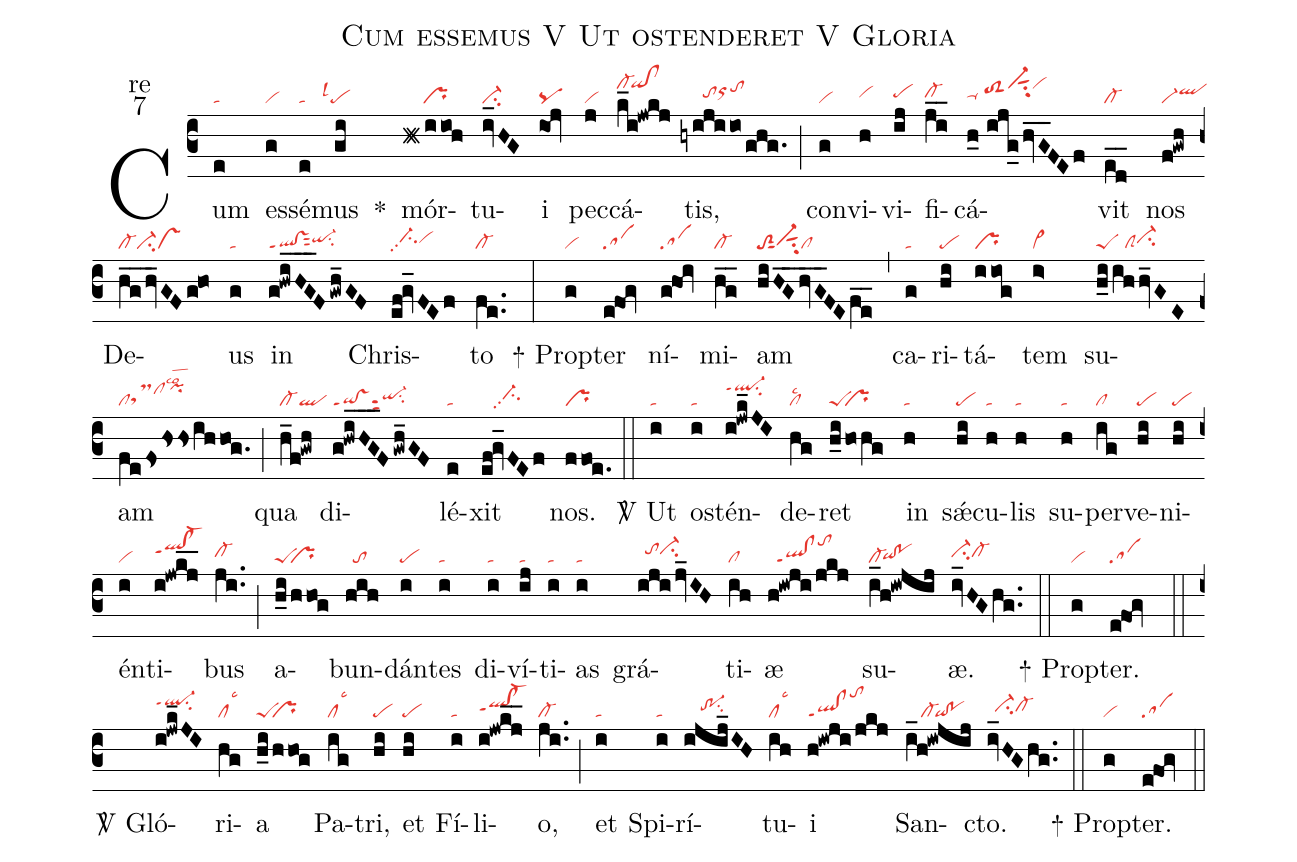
name:Cum essemus V Ut ostenderet V Gloria;
office-part:re;
mode:7;
nabc-lines:1;
%%
(c3) Cum(e|ta) es(g|vi)sé(e|ta)mus(gi|```pelsl1) <sp>*</sp>() mór(h#iioh|/////pr)tu(iv_HG|ci-)i(ioj|pq) pec(j|vi)cá(k_i!jwkj|cl-hk`qihk!clhk)tis,(hyiji/io/ghg.|//////tohhorhitohj) (;) con(g|vi)vi(h|vihh)vi(ij|pehh)fi(ji__|cl-hh)cá(h_0//ijg_/hv_G_FEf|ta-hh/toS2hivi-hksut1su2vihk)vit(ed__|cl-) nos(f!gwh|vi-qlhi) De(hg__hv_GFg@ho|cl-ci-vs)us(g|ta) in(g!hwiHG___F/gwh_GF|ql!vsppt1sut2qi-hhsu2) Chris(ef!gv_FEf|//ci-hhpp2vihh)to(fe..|cl-) (:)

<sp>+</sp> Prop(g|vi)ter(e@fog|sa) ní(g@hoi|sa)mi(hg__|cl-)am(hiHG__hvG__FEfe__|toS2sut1vi-hgsut1su2cl) (,) ca(g|ta)ri(hi|pe)tá(iiog|pr)tem(i>|vi>) su(h_iihhv_GE|peS/clSci-hh)am(fefshshsih/hog.|cltsMhgclhjpihklsco2) (;) qua(h_f!gwh|cl-ql) di(g!hwiHG___F/gwh_GF|qi!vsppt1sut2qi-hhsu2)lé(e|ta)xit(ef!gv_FEf|/////ci-hhpp2) nos.(ffoe.|pr) (::)

<sp>V/</sp> Ut(i|ta) os(i|ta)tén(i!jwk_JI|ql-hkppt1su2)de(hg|cllsc2)ret(h_i/hohg|peS``pr) in(h|ta) sǽ(hi|pe)cu(h|ta)lis(h|ta) su(h|ta)per(ig|cl)ve(hi|pe)ni(hi|pe)én(i|vi)ti(i!jwkj__|qlhi!cl-hippt1)bus(ji..|cl-hh) (;) a(h_i/hhog|peS``pr)bun(hih|//to)dán(i|pe)tes(i|ta) di(i|ta)ví(ij|ta)ti(i|ta)as(i|ta) grá(ijijv_IH|//tohici-hi)ti(ih|cl)æ(h!iwji/jkj|//ql!clppt1tohl) su(i_h!iwjij|cl-`qihg!pohg)æ.(iv_HGhg..|ci-hhcl-hh) (::)

<sp>+</sp> Prop(g|vi)ter.(e@fog|sa) (::)

<sp>V/</sp> Gló(i!jwk_JI|ql-hjppt1su2)ri(hg|cllsc3)a(h_i/hhog|peS``pr) Pa(ig|cllsc3)tri,(hi|pe) et(hi|pe) Fí(i|ta)li(i!jwkj__|qlhh!cl-hhppt1)o,(ji..|cl-) (;) et(i|ta) Spi(i|ta)rí(ijij_IH|////tr-1hhsu2)tu(ih|cllsc3)i(h!iwji/jkj|ql!clppt1tohm) San(i_h!iwjij|////cl-`qi!po)cto.(iv_HGhg..|//ci-hhcl-hh) (::)

<sp>+</sp> Prop(g|vi)ter.(e@fog|sa) (::)
